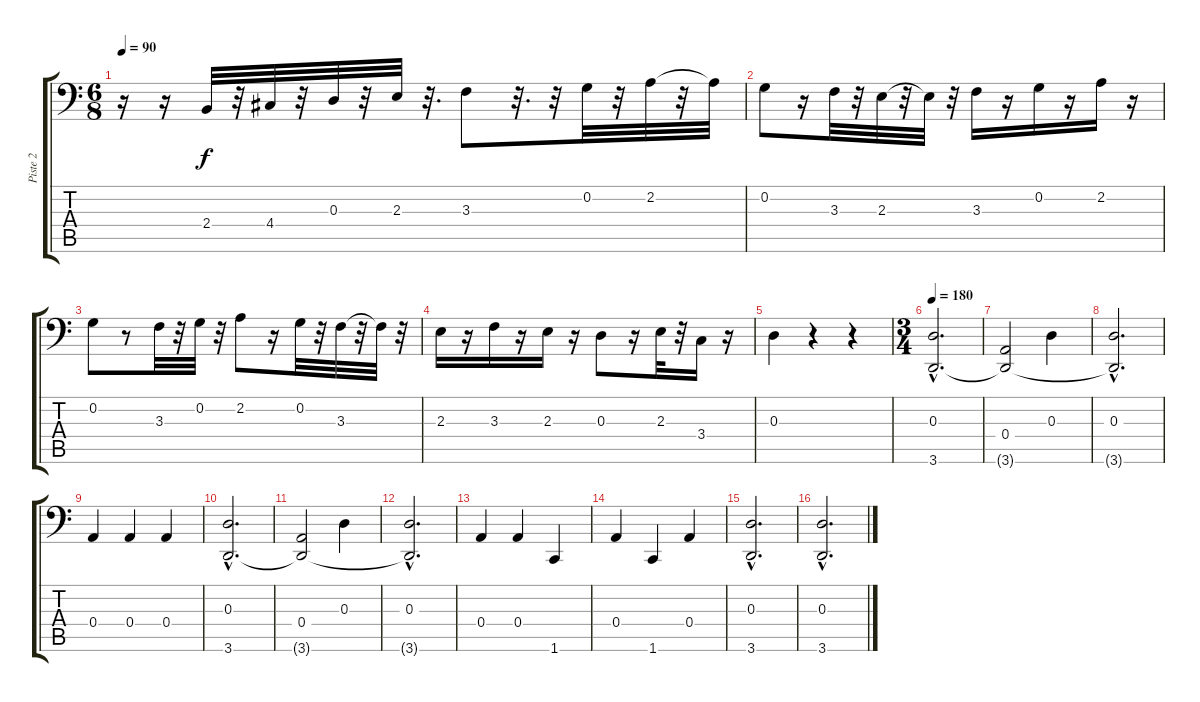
\track ("Piste 2" "Piste 2") {instrument electricbassfinger}
\staff {score tabs}
\tuning (C3 G2 D2 A1 E1 B0) {hide}
\ts (6 8)
\tempo 90
\clef f4
\ks c
r.16{dy f} r.16 2.4.32 r.32 4.4.32 r.32 0.3.32 r.32 2.3.32 r.32{d} 3.3.8 r.32{d} r.32 0.2.32 r.32 2.2.32 r.32 2.2{t}.32 |
0.2.8 r.16 3.3.32 r.32 2.3.32 r.32 2.3{t}.32 r.32 3.3.16 r.16 0.2.16 r.16 2.2.16 r.16 |
0.2.8 r.8 3.3.32 r.32 0.2.32 r.32 2.2.8 r.16 0.2.32 r.32 3.3.32 r.32 3.3{t}.32 r.32 |
2.3.16 r.16 3.3.16 r.16 2.3.16 r.16 0.3.8 r.16 2.3.32 r.32 3.4.16 r.16 |
0.3.4 r.4 r.4 |
\ts (3 4)
\tempo 180
(0.3{hac} 3.6{hac}).2{d volume 8 instrument violin} |
(0.4 3.6{t}).2 0.3.4 |
(0.3{hac} 3.6{hac t}).2{d} |
0.4.4 0.4.4 0.4.4 |
(0.3{hac} 3.6{hac}).2{d instrument violin} |
(0.4 3.6{t}).2 0.3.4 |
(0.3{hac} 3.6{hac t}).2{d} |
0.4.4 0.4.4 1.6.4 |
0.4.4 1.6.4 0.4.4 |
(0.3{hac} 3.6{hac}).2{d} |
(0.3{hac} 3.6{hac}).2{d}
